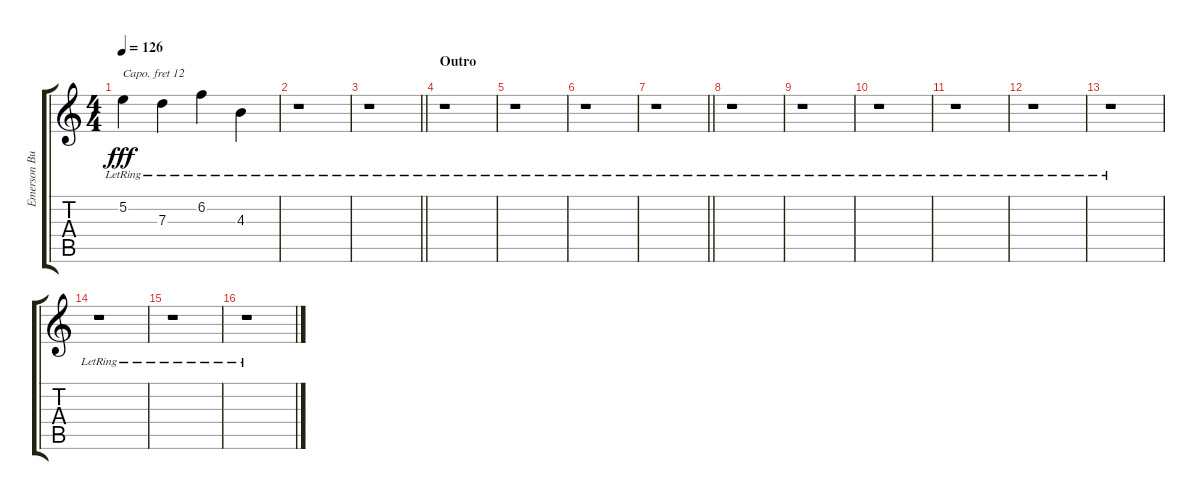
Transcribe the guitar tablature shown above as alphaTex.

\track ("Emerson Burton (Keyboard)" "Emerson Bu") {instrument acousticgrandpiano}
\staff {score tabs}
\capo 12
\tuning (E4 B3 G3 D3 A2 E2) {hide}
\ts (4 4)
\tempo 126
\clef g2
\ks c
5.2{lr}.4{dy fff} 7.3{lr}.4 6.2{lr}.4 4.3{lr}.4 |
r.1 |
\barLineRight lightlight
r.1 |
\section ("" "Outro")
r.1 |
r.1 |
r.1 |
\barLineRight lightlight
r.1 |
r.1 |
r.1 |
r.1 |
r.1 |
r.1 |
r.1 |
r.1 |
r.1 |
r.1
